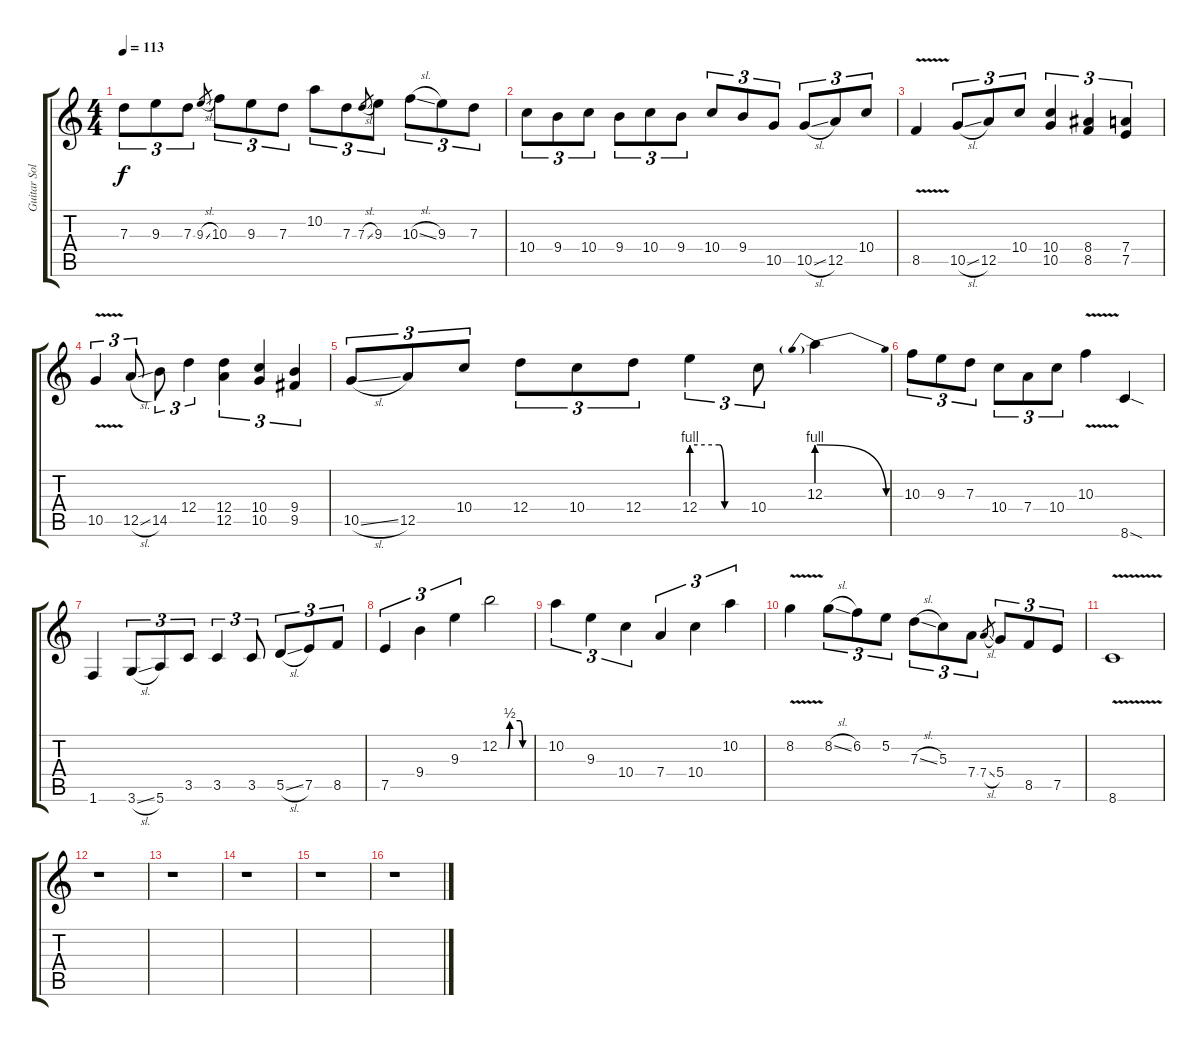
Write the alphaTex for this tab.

\track ("Guitar Solo" "Guitar Sol") {instrument overdrivenguitar}
\staff {score tabs}
\tuning (E4 B3 G3 D3 A2 E2) {hide}
\ts (4 4)
\tempo 113
\clef g2
\ks c
7.3.8{tu (3 2) dy f} 9.3.8{tu (3 2)} 7.3.8{tu (3 2)} 9.3{sl}.8{gr} 10.3.8{tu (3 2)} 9.3.8{tu (3 2)} 7.3.8{tu (3 2)} 10.2.8{tu (3 2)} 7.3.8{tu (3 2)} 7.3{sl}.8{gr} 9.3.8{tu (3 2)} 10.3{sl}.8{tu (3 2)} 9.3.8{tu (3 2)} 7.3.8{tu (3 2)} |
10.4.8{tu (3 2)} 9.4.8{tu (3 2)} 10.4.8{tu (3 2)} 9.4.8{tu (3 2)} 10.4.8{tu (3 2)} 9.4.8{tu (3 2)} 10.4.8{tu (3 2)} 9.4.8{tu (3 2)} 10.5.8{tu (3 2)} 10.5{sl}.8{tu (3 2)} 12.5.8{tu (3 2)} 10.4.8{tu (3 2)} |
8.5{v}.4 10.5{sl}.8{tu (3 2)} 12.5.8{tu (3 2)} 10.4.8{tu (3 2)} (10.4 10.5).4{tu (3 2)} (8.4 8.5).4{tu (3 2)} (7.4 7.5).4{tu (3 2)} |
10.5{v}.4{tu (3 2)} 12.5{sl}.8{tu (3 2)} 14.5.8{tu (3 2)} 12.4.4{tu (3 2)} (12.4 12.5).4{tu (3 2)} (10.4 10.5).4{tu (3 2)} (9.4 9.5).4{tu (3 2)} |
10.5{sl}.8{tu (3 2)} 12.5.8{tu (3 2)} 10.4.8{tu (3 2)} 12.4.8{tu (3 2)} 10.4.8{tu (3 2)} 12.4.8{tu (3 2)} 12.4{be (custom 0 4 30 4 36 0 60 0)}.4{tu (3 2)} 10.4.8{tu (3 2)} 12.3{be (prebendrelease 0 4 60 0)}.4 |
10.3.8{tu (3 2)} 9.3.8{tu (3 2)} 7.3.8{tu (3 2)} 10.4.8{tu (3 2)} 7.4.8{tu (3 2)} 10.4.8{tu (3 2)} 10.3{v}.4 8.6{sod}.4 |
1.6.4 3.6{sl}.8{tu (3 2)} 5.6.8{tu (3 2)} 3.5.8{tu (3 2)} 3.5.4{tu (3 2)} 3.5.8{tu (3 2)} 5.5{sl}.8{tu (3 2)} 7.5.8{tu (3 2)} 8.5.8{tu (3 2)} |
7.5.4{tu (3 2)} 9.4.4{tu (3 2)} 9.3.4{tu (3 2)} 12.2{be (custom 0 0 16 0 20 2 40 2 45 0 60 0)}.2 |
10.2.4{tu (3 2)} 9.3.4{tu (3 2)} 10.4.4{tu (3 2)} 7.4.4{tu (3 2)} 10.4.4{tu (3 2)} 10.2.4{tu (3 2)} |
8.2{v}.4 8.2{sl}.8{tu (3 2)} 6.2.8{tu (3 2)} 5.2.8{tu (3 2)} 7.3{sl}.8{tu (3 2)} 5.3.8{tu (3 2)} 7.4.8{tu (3 2)} 7.4{sl}.8{gr} 5.4.8{tu (3 2)} 8.5.8{tu (3 2)} 7.5.8{tu (3 2)} |
8.6{v}.1 |
r.1 |
r.1 |
r.1 |
r.1 |
r.1
